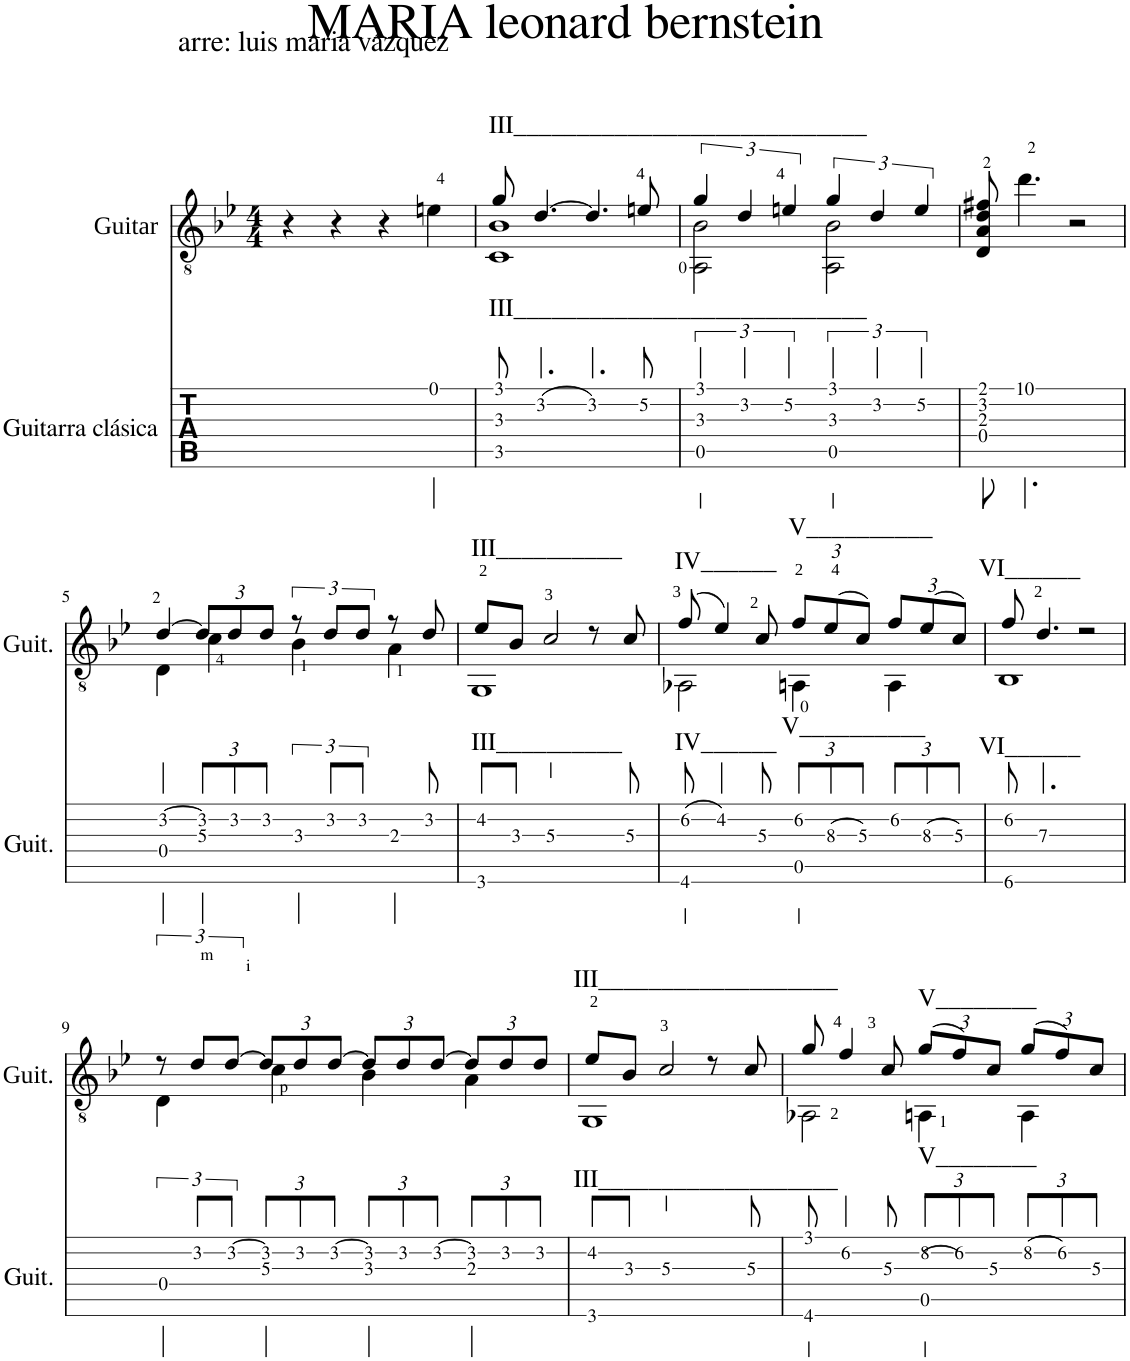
**kern	**harte	**kern	**harte
*part2	*part2	*part1	*part1
*staff2	*	*staff1	*
*I"Guitarra clásica	*	*I"Guitar	*
*I'Guit.	*	*I'Guit.	*
*stria6	*	*	*
*	*	*clefGv2	*
*k[b-e-]	*	*k[b-e-]	*
*M4/4	*	*M4/4	*
=1	=1	=1	=1
4r	.	4r	.
4r	.	4r	.
4r	.	4r	.
4en\	.	4en\	.
=2	=2	=2	=2
*^	*	*^	*
!	!	!LO:H:kt=III____________________________	!	!	!LO:H:kt=III____________________________
8g/	1C 1B-	N	8g/	1C 1B-	N
[4.d/	.	.	[4.d/	.	.
4.d/]	.	.	4.d/]	.	.
8en/	.	.	8en/	.	.
=3	=3	=3	=3	=3	=3
6g/	2AA\ 2B-\	.	6g/	2AA\ 2B-\	.
6d/	.	.	6d/	.	.
6en/	.	.	6en/	.	.
6g/	2AA\ 2B-\	.	6g/	2AA\ 2B-\	.
6d/	.	.	6d/	.	.
6e/	.	.	6e/	.	.
*v	*v	*	*	*	*
*	*	*v	*v	*
=4	=4	=4	=4
8D\ 8A\ 8d\ 8f#X\	.	8D/ 8A/ 8d/ 8f#X/	.
4.dd\	.	4.dd\	.
2r	.	2r	.
!!LO:LB:g=z
=5	=5	=5	=5
*^	*	*^	*
[4d/	4D\	.	[4d/	4D\	.
*Xbrackettup	*	*	*Xbrackettup	*	*
12d/L]	4c\	.	12d/L]	4c\	.
12d/	.	.	12d/	.	.
12d/J	.	.	12d/J	.	.
*brackettup	*	*	*brackettup	*	*
12r	4B-\	.	12r	4B-\	.
12d/L	.	.	12d/L	.	.
12d/J	.	.	12d/J	.	.
8r	4A\	.	8r	4A\	.
8d/	.	.	8d/	.	.
=6	=6	=6	=6	=6	=6
!	!	!LO:H:kt=III__________	!	!	!LO:H:kt=III__________
8e-/L	1GG	N	8e-/L	1GG	N
8B-/J	.	.	8B-/J	.	.
2c/	.	.	2c/	.	.
8r	.	.	8r	.	.
8c/	.	.	8c/	.	.
=7	=7	=7	=7	=7	=7
!	!	!LO:H:kt=IV______	!	!	!LO:H:kt=IV______
(8f/	2AA-X\	N	(8f/	2AA-X\	N
4e-/)	.	.	4e-/)	.	.
8c/	.	.	8c/	.	.
*Xbrackettup	*	*	*Xbrackettup	*	*
!	!	!LO:H:kt=V__________	!	!	!LO:H:kt=V__________
12f/L	2AAn\	N	12f/L	4AAn\	N
(12e-/	.	.	(12e-/	.	.
12c/J)	.	.	12c/J)	.	.
12f/L	.	.	12f/L	4AA\	.
(12e-/	.	.	(12e-/	.	.
12c/J)	.	.	12c/J)	.	.
=8	=8	=8	=8	=8	=8
!	!	!LO:H:kt=VI______	!	!	!LO:H:kt=VI______
8f/	1BB-	N	8f/	1BB-	N
4.d/	.	.	4.d/	.	.
2r	.	.	2r	.	.
!!LO:LB:g=z	!!
=9	=9	=9	=9	=9	=9
*brackettup	*	*	*brackettup	*	*
12r	4D\	.	12r	4D\	.
12d/L	.	.	12d/L	.	.
[12d/J	.	.	[12d/J	.	.
*Xbrackettup	*	*	*Xbrackettup	*	*
12d/L]	4c\	.	12d/L]	4c\	.
12d/	.	.	12d/	.	.
[12d/J	.	.	[12d/J	.	.
12d/L]	4B-\	.	12d/L]	4B-\	.
12d/	.	.	12d/	.	.
[12d/J	.	.	[12d/J	.	.
12d/L]	4A\	.	12d/L]	4A\	.
12d/	.	.	12d/	.	.
12d/J	.	.	12d/J	.	.
=10	=10	=10	=10	=10	=10
!	!	!LO:H:kt=III___________________	!	!	!LO:H:kt=III___________________
8e-/L	1GG	N	8e-/L	1GG	N
8B-/J	.	.	8B-/J	.	.
2c/	.	.	2c/	.	.
8r	.	.	8r	.	.
8c/	.	.	8c/	.	.
=11	=11	=11	=11	=11	=11
!	!	!LO:H:kt=V________	!	!	!LO:H:kt=V________
8g/	2AA-X\	N	8g/	2AA-X\	N
4f/	.	.	4f/	.	.
8c/	.	.	8c/	.	.
(12g/L	2AAn\	.	(12g/L	4AAn\	.
12f/)	.	.	12f/)	.	.
12c/J	.	.	12c/J	.	.
(12g/L	.	.	(12g/L	4AA\	.
12f/)	.	.	12f/)	.	.
12c/J	.	.	12c/J	.	.
*v	*v	*	*	*	*
*	*	*v	*v	*
=	=	=	=
*-	*-	*-	*-
